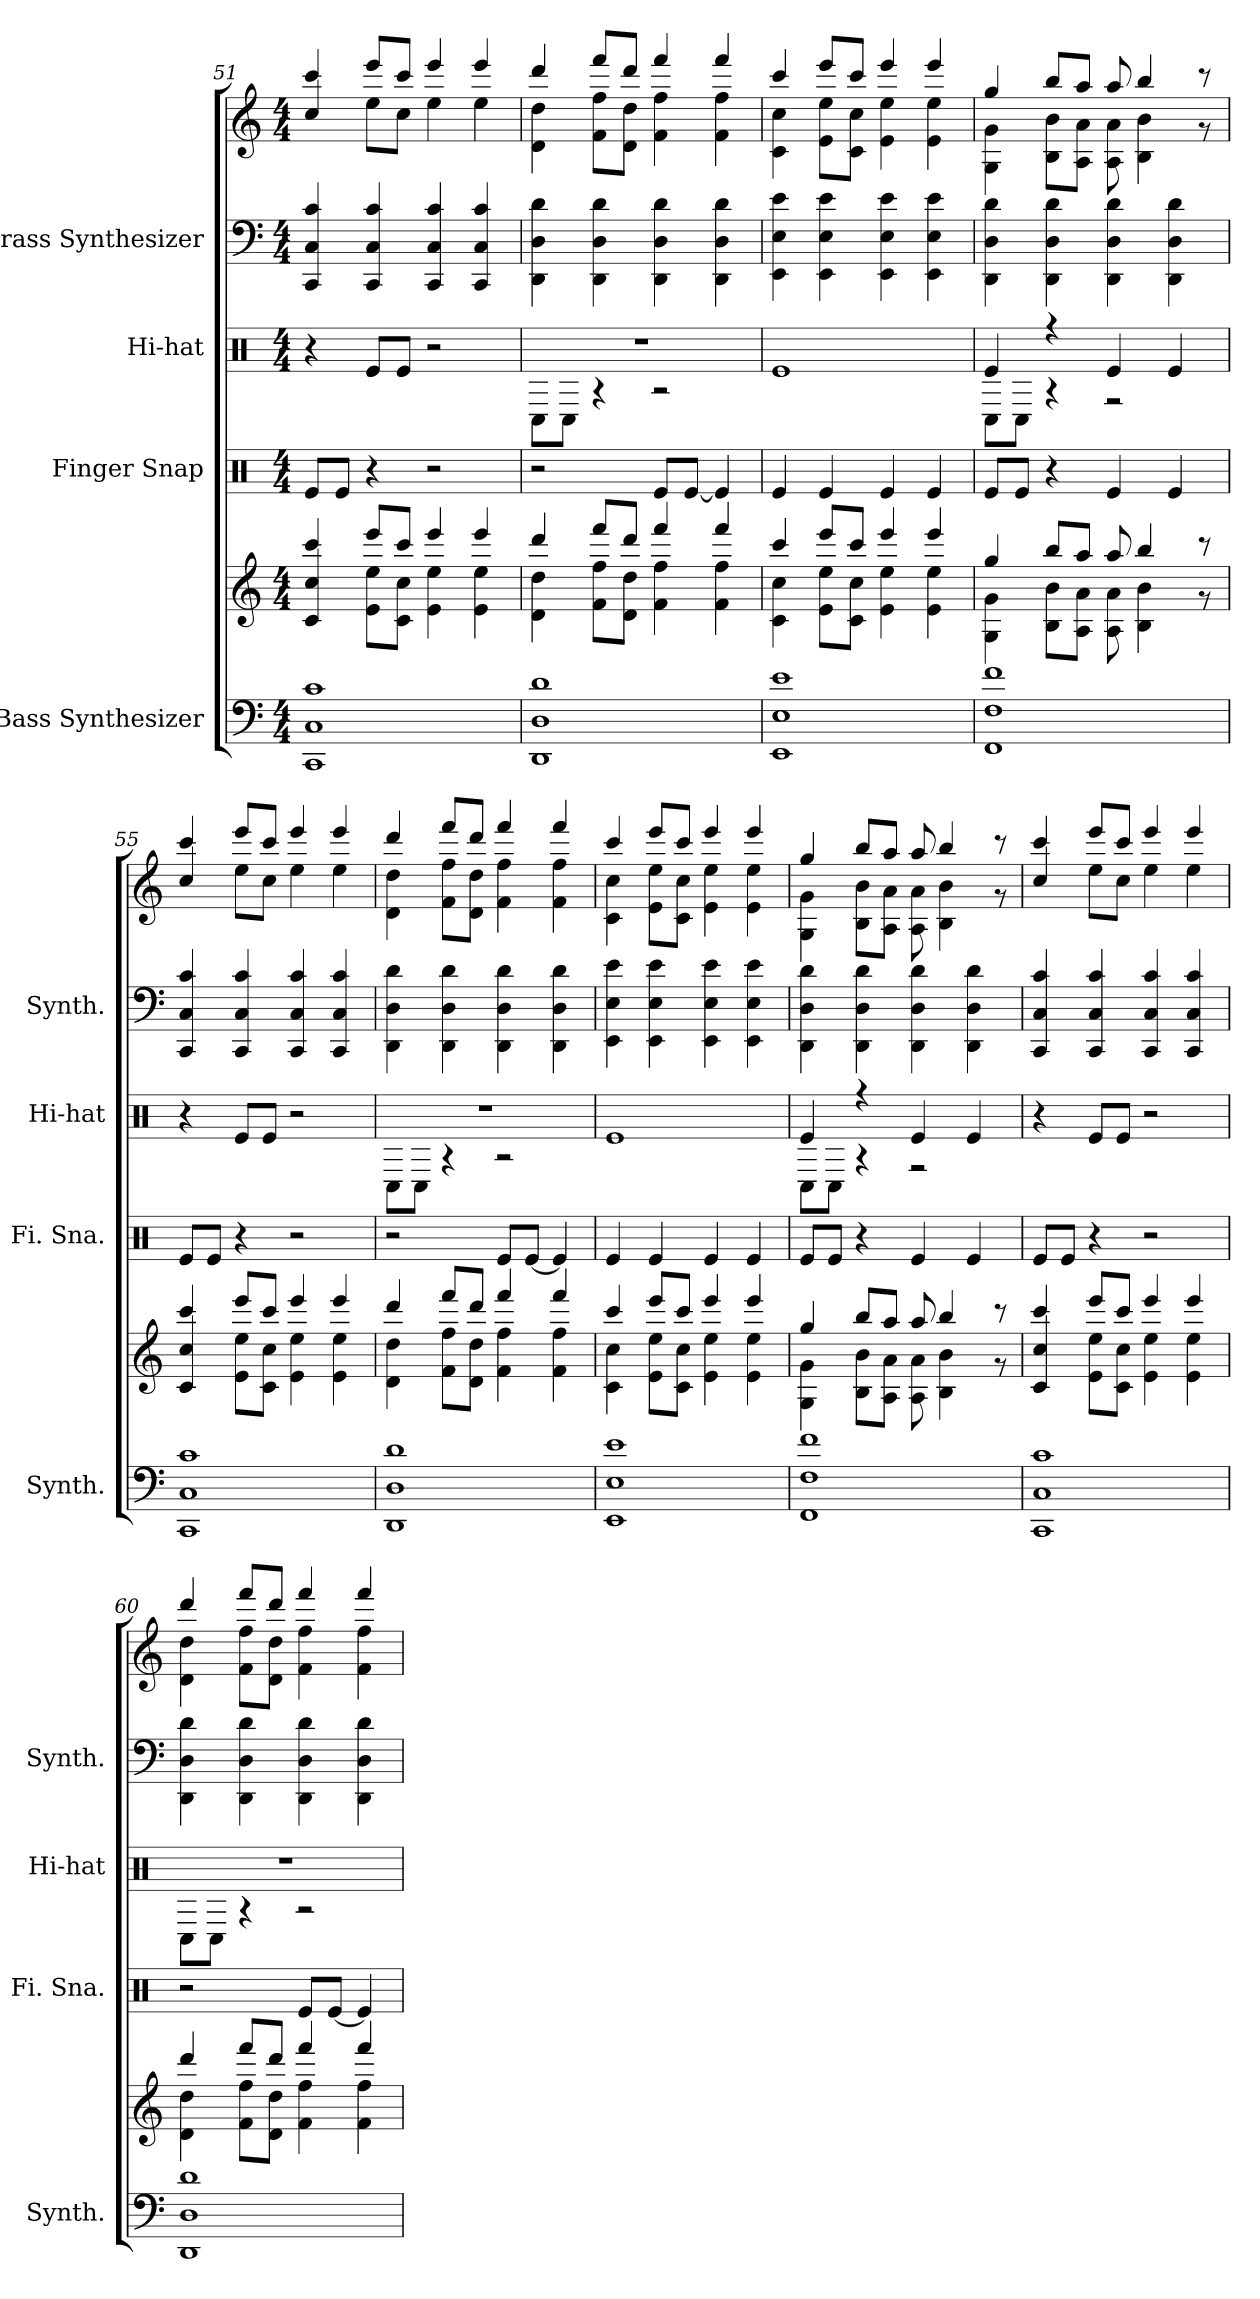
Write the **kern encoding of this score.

**kern	**kern	**kern	**kern	**kern	**kern
*part4	*part4	*part3	*part2	*part1	*part1
*staff6	*staff5	*staff4	*staff3	*staff2	*staff1
*I"Bass Synthesizer	*	*I"Finger Snap	*I"Hi-hat	*I"Brass Synthesizer	*
*I'Synth.	*	*I'Fi. Sna.	*I'Hi-hat	*I'Synth.	*
*clefF4	*clefG2	*clefX	*clefX	*clefF4	*clefG2
*k[]	*k[]	*k[]	*k[]	*k[]	*k[]
*M4/4	*M4/4	*M4/4	*M4/4	*M4/4	*M4/4
=51	=51	=51	=51	=51	=51
*	*^	*	*	*	*^
1CC 1C 1c	4ccc/	4c/ 4cc/	8Re/L	4r	4CC/ 4C/ 4c/	4ccc/	4cc/
.	.	.	8Re/J	.	.	.	.
.	8eee/L	8e\ 8ee\L	4r	8Re/L	4CC/ 4C/ 4c/	8eee/L	8ee\L
.	8ccc/J	8c\ 8cc\J	.	8Re/J	.	8ccc/J	8cc\J
.	4eee/	4e\ 4ee\	2r	2r	4CC/ 4C/ 4c/	4eee/	4ee\
.	4eee/	4e\ 4ee\	.	.	4CC/ 4C/ 4c/	4eee/	4ee\
!!LO:PB:g=z	!!
=52	=52	=52	=52	=52	=52	=52	=52
*	*	*	*	*^	*	*	*
1DD 1D 1d	4ddd/	4d\ 4dd\	2r	1r	8RC\L	4DD\ 4D\ 4d\	4ddd/	4d\ 4dd\
.	.	.	.	.	8RC\J	.	.	.
.	8fff/L	8f\ 8ff\L	.	.	4r	4DD\ 4D\ 4d\	8fff/L	8f\ 8ff\L
.	8ddd/J	8d\ 8dd\J	.	.	.	.	8ddd/J	8d\ 8dd\J
.	4fff/	4f\ 4ff\	8Re/L	.	2r	4DD\ 4D\ 4d\	4fff/	4f\ 4ff\
.	.	.	[8Re/J	.	.	.	.	.
.	4fff/	4f\ 4ff\	4Re/]	.	.	4DD\ 4D\ 4d\	4fff/	4f\ 4ff\
*	*	*	*	*v	*v	*	*	*
=53	=53	=53	=53	=53	=53	=53	=53
1EE 1E 1e	4ccc/	4c\ 4cc\	4Re/	1Re	4EE\ 4E\ 4e\	4ccc/	4c\ 4cc\
.	8eee/L	8e\ 8ee\L	4Re/	.	4EE\ 4E\ 4e\	8eee/L	8e\ 8ee\L
.	8ccc/J	8c\ 8cc\J	.	.	.	8ccc/J	8c\ 8cc\J
.	4eee/	4e\ 4ee\	4Re/	.	4EE\ 4E\ 4e\	4eee/	4e\ 4ee\
.	4eee/	4e\ 4ee\	4Re/	.	4EE\ 4E\ 4e\	4eee/	4e\ 4ee\
=54	=54	=54	=54	=54	=54	=54	=54
*	*	*	*	*^	*	*	*
1FF 1F 1f	4gg/	4G\ 4g\	8Re/L	4Re/	8RC\L	4DD\ 4D\ 4d\	4gg/	4G\ 4g\
.	.	.	8Re/J	.	8RC\J	.	.	.
.	8bb/L	8B\ 8b\L	4r	4r	4r	4DD\ 4D\ 4d\	8bb/L	8B\ 8b\L
.	8aa/J	8A\ 8a\J	.	.	.	.	8aa/J	8A\ 8a\J
.	8aa/	8A\ 8a\	4Re/	4Re/	2r	4DD\ 4D\ 4d\	8aa/	8A\ 8a\
.	4bb/	4B\ 4b\	.	.	.	.	4bb/	4B\ 4b\
.	.	.	4Re/	4Re/	.	4DD\ 4D\ 4d\	.	.
.	8r	8r	.	.	.	.	8r	8r
*	*	*	*	*v	*v	*	*	*
=55	=55	=55	=55	=55	=55	=55	=55
1CC 1C 1c	4ccc/	4c/ 4cc/	8Re/L	4r	4CC/ 4C/ 4c/	4ccc/	4cc/
.	.	.	8Re/J	.	.	.	.
.	8eee/L	8e\ 8ee\L	4r	8Re/L	4CC/ 4C/ 4c/	8eee/L	8ee\L
.	8ccc/J	8c\ 8cc\J	.	8Re/J	.	8ccc/J	8cc\J
.	4eee/	4e\ 4ee\	2r	2r	4CC/ 4C/ 4c/	4eee/	4ee\
.	4eee/	4e\ 4ee\	.	.	4CC/ 4C/ 4c/	4eee/	4ee\
=56	=56	=56	=56	=56	=56	=56	=56
*	*	*	*	*^	*	*	*
1DD 1D 1d	4ddd/	4d\ 4dd\	2r	1r	8RC\L	4DD\ 4D\ 4d\	4ddd/	4d\ 4dd\
.	.	.	.	.	8RC\J	.	.	.
.	8fff/L	8f\ 8ff\L	.	.	4r	4DD\ 4D\ 4d\	8fff/L	8f\ 8ff\L
.	8ddd/J	8d\ 8dd\J	.	.	.	.	8ddd/J	8d\ 8dd\J
.	4fff/	4f\ 4ff\	8Re/L	.	2r	4DD\ 4D\ 4d\	4fff/	4f\ 4ff\
.	.	.	[8Re/J	.	.	.	.	.
.	4fff/	4f\ 4ff\	4Re/]	.	.	4DD\ 4D\ 4d\	4fff/	4f\ 4ff\
*	*	*	*	*v	*v	*	*	*
!!LO:PB:g=z	!!
=57	=57	=57	=57	=57	=57	=57	=57
1EE 1E 1e	4ccc/	4c\ 4cc\	4Re/	1Re	4EE\ 4E\ 4e\	4ccc/	4c\ 4cc\
.	8eee/L	8e\ 8ee\L	4Re/	.	4EE\ 4E\ 4e\	8eee/L	8e\ 8ee\L
.	8ccc/J	8c\ 8cc\J	.	.	.	8ccc/J	8c\ 8cc\J
.	4eee/	4e\ 4ee\	4Re/	.	4EE\ 4E\ 4e\	4eee/	4e\ 4ee\
.	4eee/	4e\ 4ee\	4Re/	.	4EE\ 4E\ 4e\	4eee/	4e\ 4ee\
=58	=58	=58	=58	=58	=58	=58	=58
*	*	*	*	*^	*	*	*
1FF 1F 1f	4gg/	4G\ 4g\	8Re/L	4Re/	8RC\L	4DD\ 4D\ 4d\	4gg/	4G\ 4g\
.	.	.	8Re/J	.	8RC\J	.	.	.
.	8bb/L	8B\ 8b\L	4r	4r	4r	4DD\ 4D\ 4d\	8bb/L	8B\ 8b\L
.	8aa/J	8A\ 8a\J	.	.	.	.	8aa/J	8A\ 8a\J
.	8aa/	8A\ 8a\	4Re/	4Re/	2r	4DD\ 4D\ 4d\	8aa/	8A\ 8a\
.	4bb/	4B\ 4b\	.	.	.	.	4bb/	4B\ 4b\
.	.	.	4Re/	4Re/	.	4DD\ 4D\ 4d\	.	.
.	8r	8r	.	.	.	.	8r	8r
*	*	*	*	*v	*v	*	*	*
=59	=59	=59	=59	=59	=59	=59	=59
1CC 1C 1c	4ccc/	4c/ 4cc/	8Re/L	4r	4CC/ 4C/ 4c/	4ccc/	4cc/
.	.	.	8Re/J	.	.	.	.
.	8eee/L	8e\ 8ee\L	4r	8Re/L	4CC/ 4C/ 4c/	8eee/L	8ee\L
.	8ccc/J	8c\ 8cc\J	.	8Re/J	.	8ccc/J	8cc\J
.	4eee/	4e\ 4ee\	2r	2r	4CC/ 4C/ 4c/	4eee/	4ee\
.	4eee/	4e\ 4ee\	.	.	4CC/ 4C/ 4c/	4eee/	4ee\
=60	=60	=60	=60	=60	=60	=60	=60
*	*	*	*	*^	*	*	*
1DD 1D 1d	4ddd/	4d\ 4dd\	2r	1r	8RC\L	4DD\ 4D\ 4d\	4ddd/	4d\ 4dd\
.	.	.	.	.	8RC\J	.	.	.
.	8fff/L	8f\ 8ff\L	.	.	4r	4DD\ 4D\ 4d\	8fff/L	8f\ 8ff\L
.	8ddd/J	8d\ 8dd\J	.	.	.	.	8ddd/J	8d\ 8dd\J
.	4fff/	4f\ 4ff\	8Re/L	.	2r	4DD\ 4D\ 4d\	4fff/	4f\ 4ff\
.	.	.	[8Re/J	.	.	.	.	.
.	4fff/	4f\ 4ff\	4Re/]	.	.	4DD\ 4D\ 4d\	4fff/	4f\ 4ff\
*	*v	*v	*	*v	*v	*	*v	*v
=	=	=	=	=	=
*-	*-	*-	*-	*-	*-
